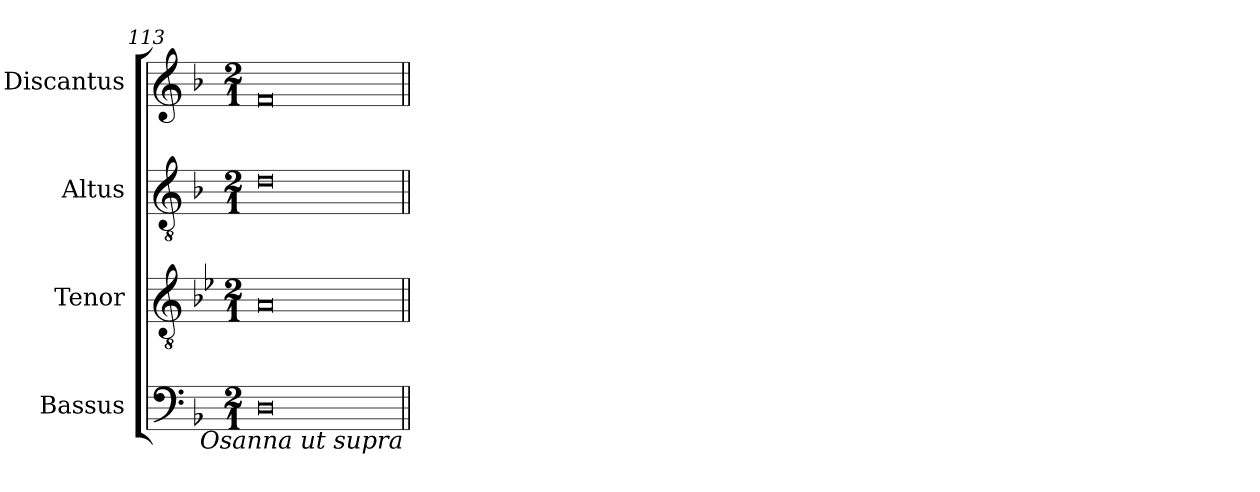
**kern	**kern	**kern	**kern
*part4	*part3	*part2	*part1
*staff4	*staff3	*staff2	*staff1
*I"Bassus	*I"Tenor	*I"Altus	*I"Discantus
*I'B	*I'T	*I'A	*I'D
*clefF4	*clefGv2	*clefGv2	*clefG2
*k[b-]	*k[b-e-]	*k[b-]	*k[b-]
*M2/1	*M2/1	*M2/1	*M2/1
=113	=113	=113	=113
0D	0A	0d	0f
!LO:TX:b:i:rj:t=Osanna ut supra	!	!	!
=||	=||	=||	=||
*-	*-	*-	*-
